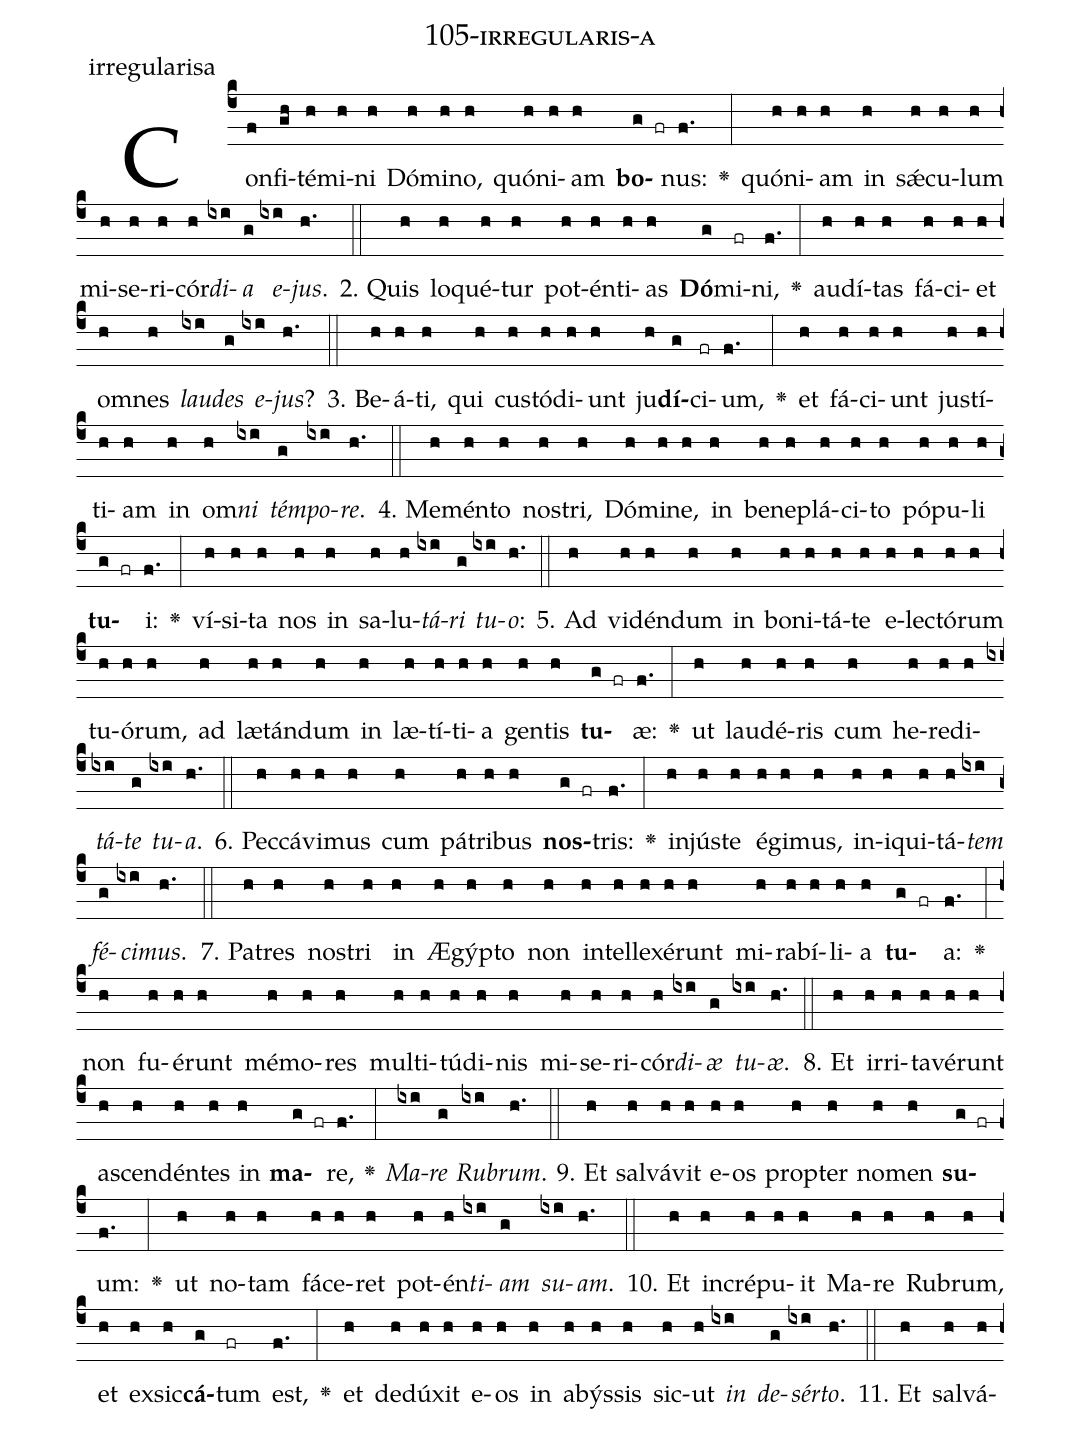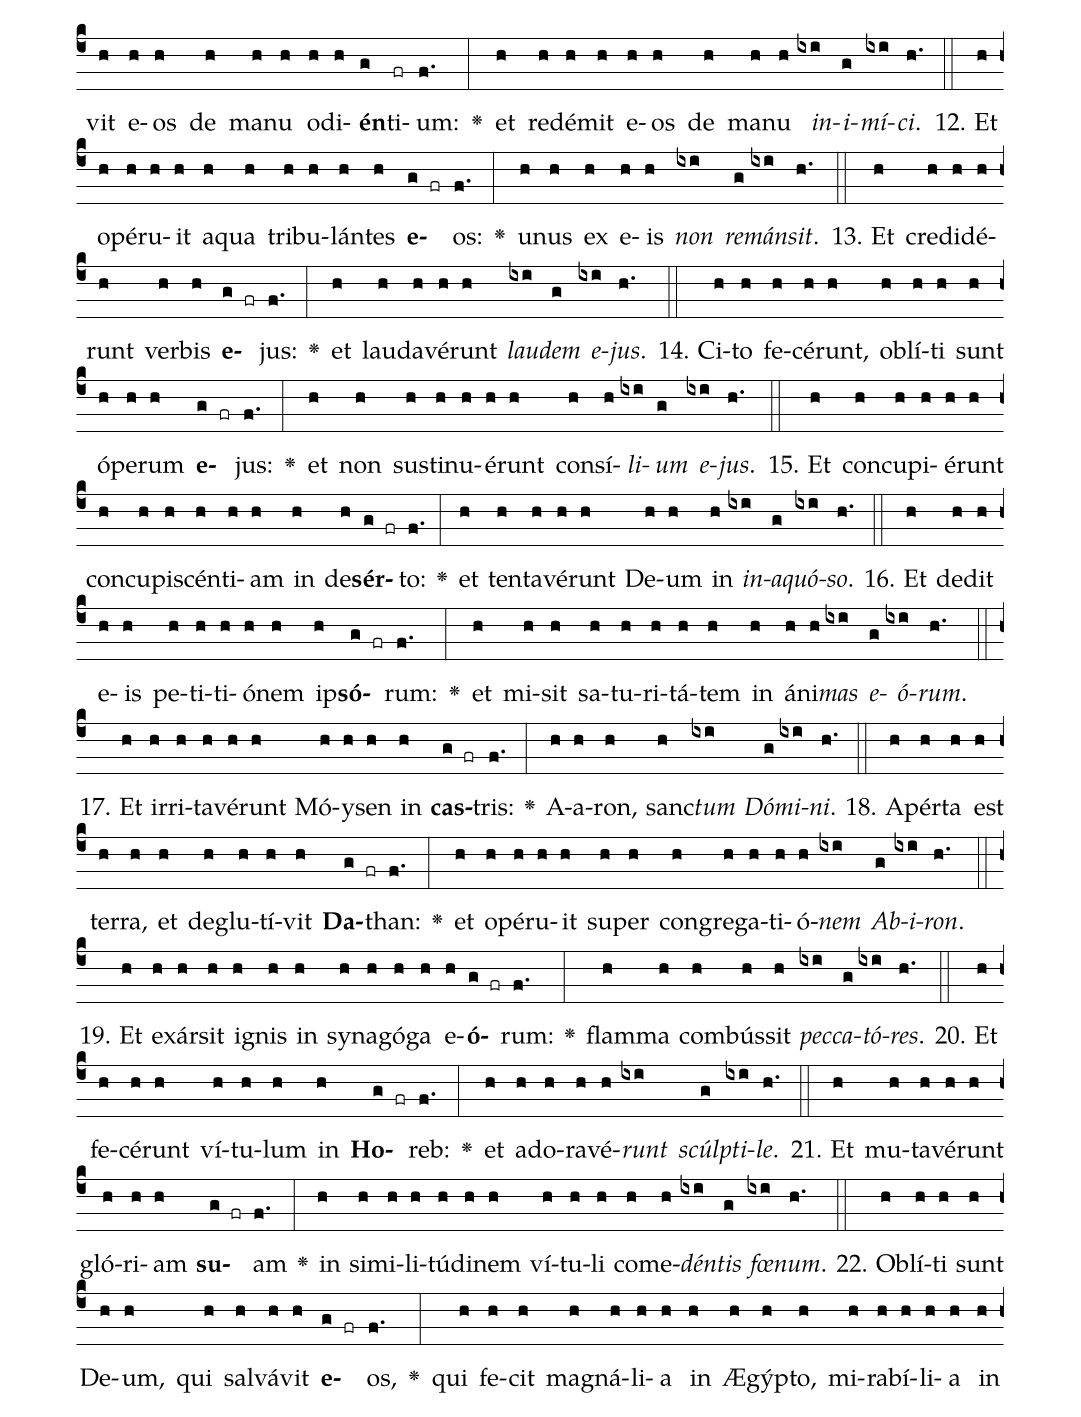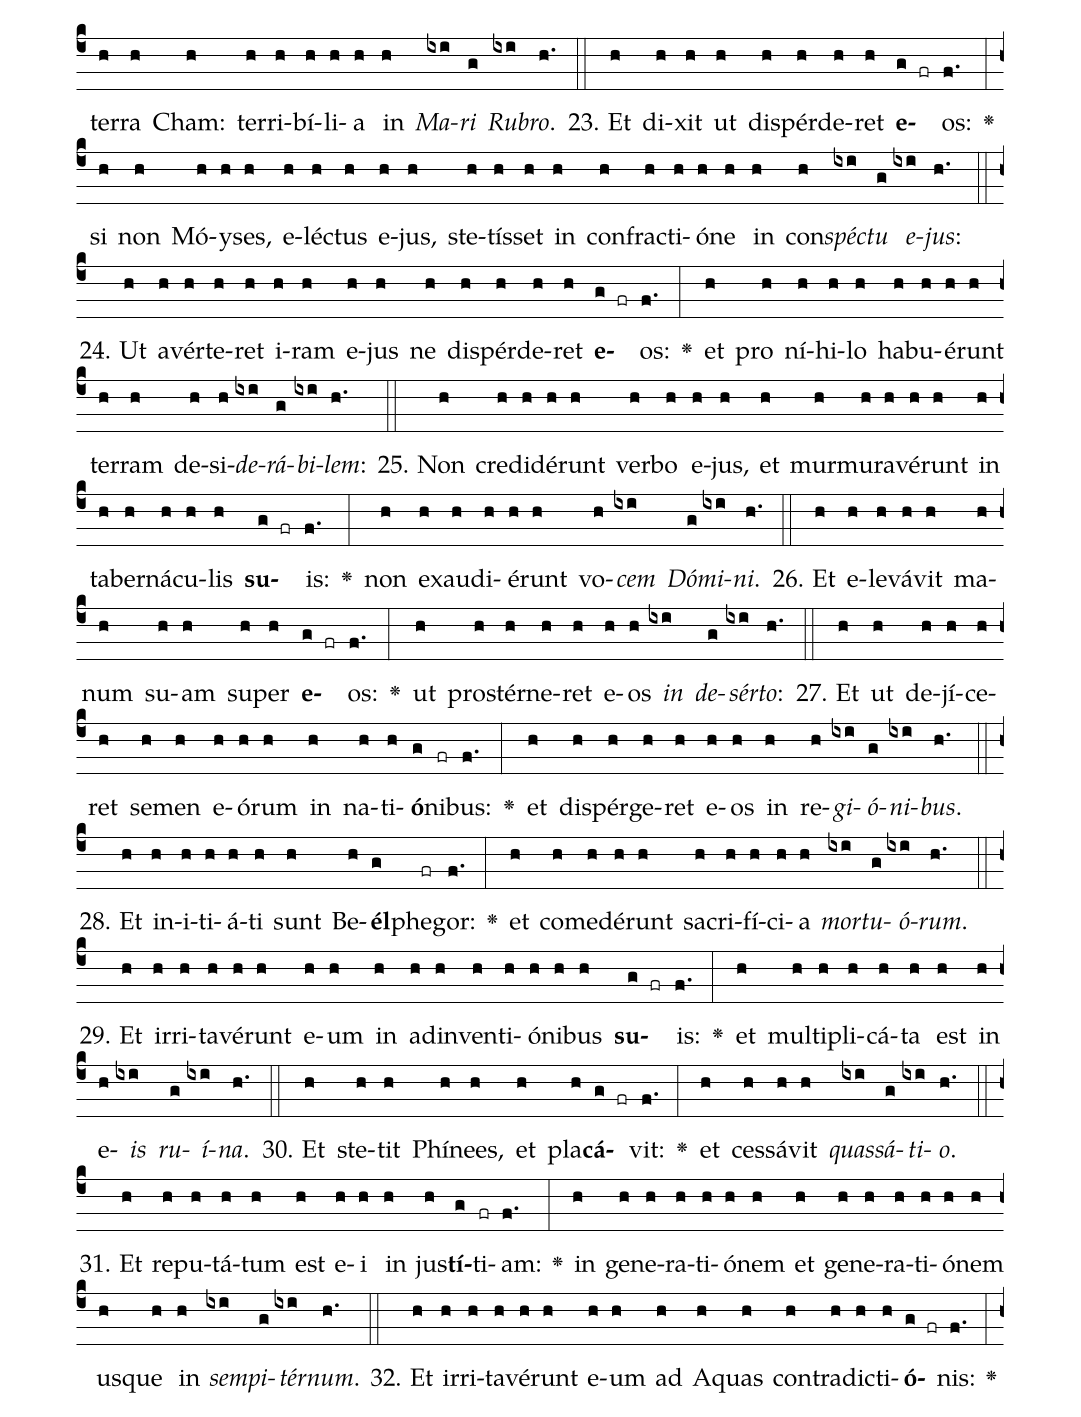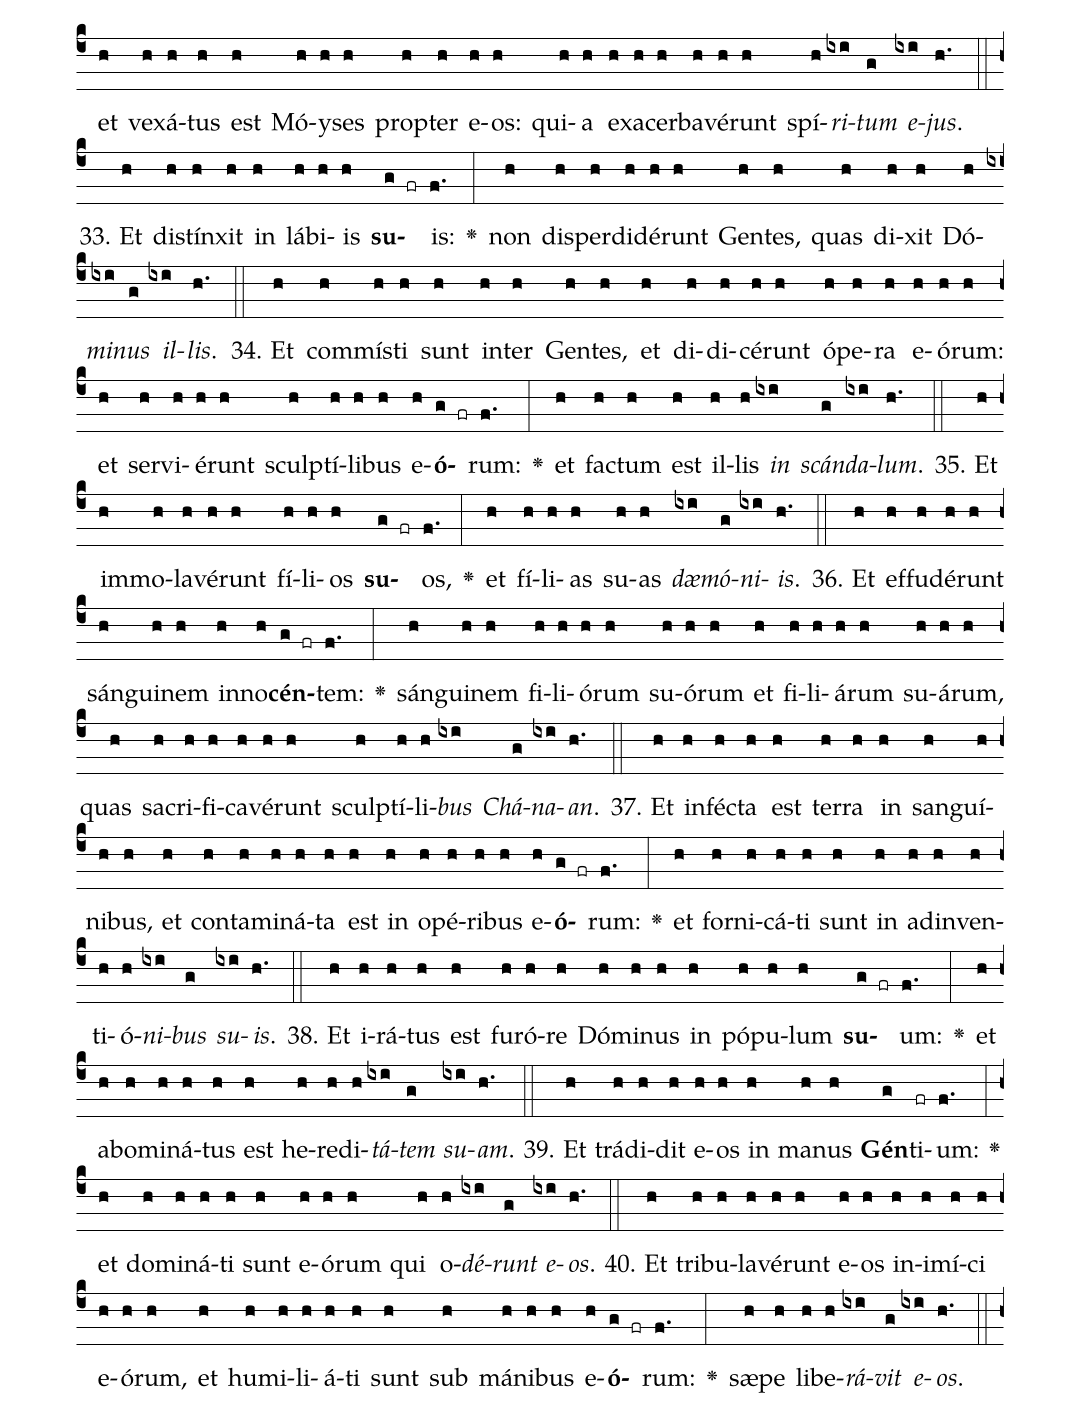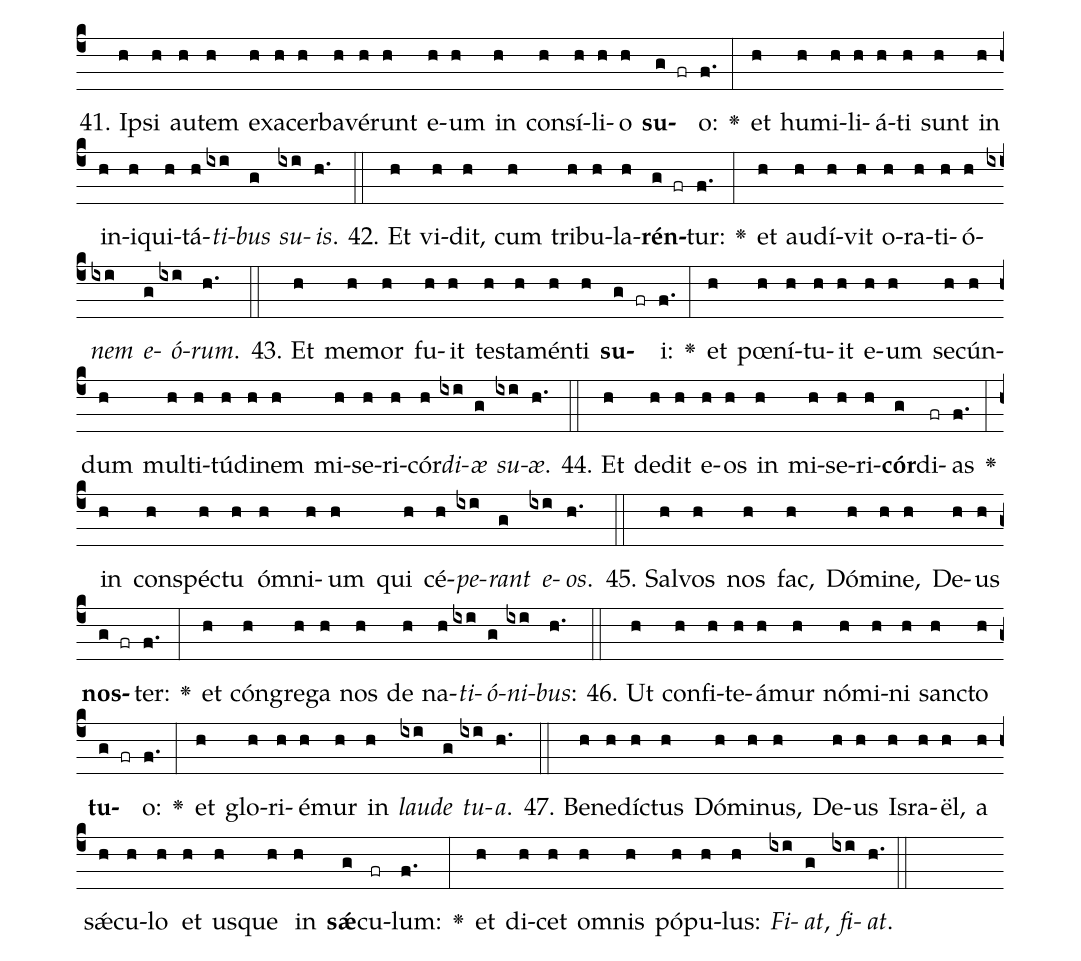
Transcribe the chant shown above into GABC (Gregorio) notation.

name: 105-irregularis-a;
annotation: irregularisa;
%%
(c4)Con(f)fi(gh)té(h)mi(h)ni(h) Dó(h)mi(h)no,(h) quón(h)i(h)am(h) <b>bo</b>(g fr)nus:(f.) <v>\greheightstar</v>(:) quón(h)i(h)am(h) in(h) sǽ(h)cu(h)lum(h) mi(h)se(h)ri(h)cór(h)<i>di</i>(ixi)<i>a</i>(g) <i>e</i>(ixi)<i>jus</i>.(h.) (::)
2. Quis(h) lo(h)qué(h)tur(h) pot(h)én(h)ti(h)as(h) <b>Dó</b>(g)mi(fr)ni,(f.) <v>\greheightstar</v>(:) au(h)dí(h)tas(h) fá(h)ci(h)et(h) om(h)nes(h) <i>lau</i>(ixi)<i>des</i>(g) <i>e</i>(ixi)<i>jus</i>?(h.) (::)
3. Be(h)á(h)ti,(h) qui(h) cus(h)tó(h)di(h)unt(h) ju(h)<b>dí</b>(g)ci(fr)um,(f.) <v>\greheightstar</v>(:) et(h) fá(h)ci(h)unt(h) jus(h)tí(h)ti(h)am(h) in(h) om(h)<i>ni</i>(ixi) <i>tém</i>(g)<i>po</i>(ixi)<i>re</i>.(h.) (::)
4. Me(h)mén(h)to(h) nos(h)tri,(h) Dó(h)mi(h)ne,(h) in(h) be(h)ne(h)plá(h)ci(h)to(h) pó(h)pu(h)li(h) <b>tu</b>(g fr)i:(f.) <v>\greheightstar</v>(:) ví(h)si(h)ta(h) nos(h) in(h) sa(h)lu(h)<i>tá</i>(ixi)<i>ri</i>(g) <i>tu</i>(ixi)<i>o</i>:(h.) (::)
5. Ad(h) vi(h)dén(h)dum(h) in(h) bo(h)ni(h)tá(h)te(h) e(h)lec(h)tó(h)rum(h) tu(h)ó(h)rum,(h) ad(h) læ(h)tán(h)dum(h) in(h) læ(h)tí(h)ti(h)a(h) gen(h)tis(h) <b>tu</b>(g fr)æ:(f.) <v>\greheightstar</v>(:) ut(h) lau(h)dé(h)ris(h) cum(h) he(h)re(h)di(h)<i>tá</i>(ixi)<i>te</i>(g) <i>tu</i>(ixi)<i>a</i>.(h.) (::)
6. Pec(h)cá(h)vi(h)mus(h) cum(h) pá(h)tri(h)bus(h) <b>nos</b>(g fr)tris:(f.) <v>\greheightstar</v>(:) in(h)jús(h)te(h) é(h)gi(h)mus,(h) in(h)i(h)qui(h)tá(h)<i>tem</i>(ixi) <i>fé</i>(g)<i>ci</i>(ixi)<i>mus</i>.(h.) (::)
7. Pa(h)tres(h) nos(h)tri(h) in(h) Æ(h)gýp(h)to(h) non(h) in(h)tel(h)le(h)xé(h)runt(h) mi(h)ra(h)bí(h)li(h)a(h) <b>tu</b>(g fr)a:(f.) <v>\greheightstar</v>(:) non(h) fu(h)é(h)runt(h) mé(h)mo(h)res(h) mul(h)ti(h)tú(h)di(h)nis(h) mi(h)se(h)ri(h)cór(h)<i>di</i>(ixi)<i>æ</i>(g) <i>tu</i>(ixi)<i>æ</i>.(h.) (::)
8. Et(h) ir(h)ri(h)ta(h)vé(h)runt(h) a(h)scen(h)dén(h)tes(h) in(h) <b>ma</b>(g fr)re,(f.) <v>\greheightstar</v>(:) <i>Ma</i>(ixi)<i>re</i>(g) <i>Ru</i>(ixi)<i>brum</i>.(h.) (::)
9. Et(h) sal(h)vá(h)vit(h) e(h)os(h) prop(h)ter(h) no(h)men(h) <b>su</b>(g fr)um:(f.) <v>\greheightstar</v>(:) ut(h) no(h)tam(h) fá(h)ce(h)ret(h) pot(h)én(h)<i>ti</i>(ixi)<i>am</i>(g) <i>su</i>(ixi)<i>am</i>.(h.) (::)
10. Et(h) in(h)cré(h)pu(h)it(h) Ma(h)re(h) Ru(h)brum,(h) et(h) ex(h)sic(h)<b>cá</b>(g)tum(fr) est,(f.) <v>\greheightstar</v>(:) et(h) de(h)dú(h)xit(h) e(h)os(h) in(h) a(h)býs(h)sis(h) sic(h)ut(h) <i>in</i>(ixi) <i>de</i>(g)<i>sér</i>(ixi)<i>to</i>.(h.) (::)
11. Et(h) sal(h)vá(h)vit(h) e(h)os(h) de(h) ma(h)nu(h) o(h)di(h)<b>én</b>(g)ti(fr)um:(f.) <v>\greheightstar</v>(:) et(h) red(h)é(h)mit(h) e(h)os(h) de(h) ma(h)nu(h) <i>in</i>(ixi)<i>i</i>(g)<i>mí</i>(ixi)<i>ci</i>.(h.) (::)
12. Et(h) o(h)pé(h)ru(h)it(h) a(h)qua(h) tri(h)bu(h)lán(h)tes(h) <b>e</b>(g fr)os:(f.) <v>\greheightstar</v>(:) u(h)nus(h) ex(h) e(h)is(h) <i>non</i>(ixi) <i>re</i>(g)<i>mán</i>(ixi)<i>sit</i>.(h.) (::)
13. Et(h) cre(h)di(h)dé(h)runt(h) ver(h)bis(h) <b>e</b>(g fr)jus:(f.) <v>\greheightstar</v>(:) et(h) lau(h)da(h)vé(h)runt(h) <i>lau</i>(ixi)<i>dem</i>(g) <i>e</i>(ixi)<i>jus</i>.(h.) (::)
14. Ci(h)to(h) fe(h)cé(h)runt,(h) ob(h)lí(h)ti(h) sunt(h) ó(h)pe(h)rum(h) <b>e</b>(g fr)jus:(f.) <v>\greheightstar</v>(:) et(h) non(h) sus(h)ti(h)nu(h)é(h)runt(h) con(h)sí(h)<i>li</i>(ixi)<i>um</i>(g) <i>e</i>(ixi)<i>jus</i>.(h.) (::)
15. Et(h) con(h)cu(h)pi(h)é(h)runt(h) con(h)cu(h)pi(h)scén(h)ti(h)am(h) in(h) de(h)<b>sér</b>(g fr)to:(f.) <v>\greheightstar</v>(:) et(h) ten(h)ta(h)vé(h)runt(h) De(h)um(h) in(h) <i>in</i>(ixi)<i>a</i>(g)<i>quó</i>(ixi)<i>so</i>.(h.) (::)
16. Et(h) de(h)dit(h) e(h)is(h) pe(h)ti(h)ti(h)ó(h)nem(h) ip(h)<b>só</b>(g fr)rum:(f.) <v>\greheightstar</v>(:) et(h) mi(h)sit(h) sa(h)tu(h)ri(h)tá(h)tem(h) in(h) á(h)ni(h)<i>mas</i>(ixi) <i>e</i>(g)<i>ó</i>(ixi)<i>rum</i>.(h.) (::)
17. Et(h) ir(h)ri(h)ta(h)vé(h)runt(h) Mó(h)y(h)sen(h) in(h) <b>cas</b>(g fr)tris:(f.) <v>\greheightstar</v>(:) A(h)a(h)ron,(h) sanc(h)<i>tum</i>(ixi) <i>Dó</i>(g)<i>mi</i>(ixi)<i>ni</i>.(h.) (::)
18. A(h)pér(h)ta(h) est(h) ter(h)ra,(h) et(h) de(h)glu(h)tí(h)vit(h) <b>Da</b>(g fr)than:(f.) <v>\greheightstar</v>(:) et(h) o(h)pé(h)ru(h)it(h) su(h)per(h) con(h)gre(h)ga(h)ti(h)ó(h)<i>nem</i>(ixi) <i>Ab</i>(g)<i>i</i>(ixi)<i>ron</i>.(h.) (::)
19. Et(h) ex(h)ár(h)sit(h) i(h)gnis(h) in(h) sy(h)na(h)gó(h)ga(h) e(h)<b>ó</b>(g fr)rum:(f.) <v>\greheightstar</v>(:) flam(h)ma(h) com(h)bús(h)sit(h) <i>pec</i>(ixi)<i>ca</i>(g)<i>tó</i>(ixi)<i>res</i>.(h.) (::)
20. Et(h) fe(h)cé(h)runt(h) ví(h)tu(h)lum(h) in(h) <b>Ho</b>(g fr)reb:(f.) <v>\greheightstar</v>(:) et(h) ad(h)o(h)ra(h)vé(h)<i>runt</i>(ixi) <i>scúlp</i>(g)<i>ti</i>(ixi)<i>le</i>.(h.) (::)
21. Et(h) mu(h)ta(h)vé(h)runt(h) gló(h)ri(h)am(h) <b>su</b>(g fr)am(f.) <v>\greheightstar</v>(:) in(h) si(h)mi(h)li(h)tú(h)di(h)nem(h) ví(h)tu(h)li(h) com(h)e(h)<i>dén</i>(ixi)<i>tis</i>(g) <i>fœ</i>(ixi)<i>num</i>.(h.) (::)
22. Ob(h)lí(h)ti(h) sunt(h) De(h)um,(h) qui(h) sal(h)vá(h)vit(h) <b>e</b>(g fr)os,(f.) <v>\greheightstar</v>(:) qui(h) fe(h)cit(h) ma(h)gná(h)li(h)a(h) in(h) Æ(h)gýp(h)to,(h) mi(h)ra(h)bí(h)li(h)a(h) in(h) ter(h)ra(h) Cham:(h) ter(h)ri(h)bí(h)li(h)a(h) in(h) <i>Ma</i>(ixi)<i>ri</i>(g) <i>Ru</i>(ixi)<i>bro</i>.(h.) (::)
23. Et(h) di(h)xit(h) ut(h) dis(h)pér(h)de(h)ret(h) <b>e</b>(g fr)os:(f.) <v>\greheightstar</v>(:) si(h) non(h) Mó(h)y(h)ses,(h) e(h)léc(h)tus(h) e(h)jus,(h) ste(h)tís(h)set(h) in(h) con(h)frac(h)ti(h)ó(h)ne(h) in(h) con(h)<i>spéc</i>(ixi)<i>tu</i>(g) <i>e</i>(ixi)<i>jus</i>:(h.) (::)
24. Ut(h) a(h)vér(h)te(h)ret(h) i(h)ram(h) e(h)jus(h) ne(h) dis(h)pér(h)de(h)ret(h) <b>e</b>(g fr)os:(f.) <v>\greheightstar</v>(:) et(h) pro(h) ní(h)hi(h)lo(h) ha(h)bu(h)é(h)runt(h) ter(h)ram(h) de(h)si(h)<i>de</i>(ixi)<i>rá</i>(g)<i>bi</i>(ixi)<i>lem</i>:(h.) (::)
25. Non(h) cre(h)di(h)dé(h)runt(h) ver(h)bo(h) e(h)jus,(h) et(h) mur(h)mu(h)ra(h)vé(h)runt(h) in(h) ta(h)ber(h)ná(h)cu(h)lis(h) <b>su</b>(g fr)is:(f.) <v>\greheightstar</v>(:) non(h) ex(h)au(h)di(h)é(h)runt(h) vo(h)<i>cem</i>(ixi) <i>Dó</i>(g)<i>mi</i>(ixi)<i>ni</i>.(h.) (::)
26. Et(h) e(h)le(h)vá(h)vit(h) ma(h)num(h) su(h)am(h) su(h)per(h) <b>e</b>(g fr)os:(f.) <v>\greheightstar</v>(:) ut(h) pro(h)stér(h)ne(h)ret(h) e(h)os(h) <i>in</i>(ixi) <i>de</i>(g)<i>sér</i>(ixi)<i>to</i>:(h.) (::)
27. Et(h) ut(h) de(h)jí(h)ce(h)ret(h) se(h)men(h) e(h)ó(h)rum(h) in(h) na(h)ti(h)<b>ó</b>(g)ni(fr)bus:(f.) <v>\greheightstar</v>(:) et(h) di(h)spér(h)ge(h)ret(h) e(h)os(h) in(h) re(h)<i>gi</i>(ixi)<i>ó</i>(g)<i>ni</i>(ixi)<i>bus</i>.(h.) (::)
28. Et(h) in(h)i(h)ti(h)á(h)ti(h) sunt(h) Be(h)<b>él</b>(g)phe(fr)gor:(f.) <v>\greheightstar</v>(:) et(h) com(h)e(h)dé(h)runt(h) sa(h)cri(h)fí(h)ci(h)a(h) <i>mor</i>(ixi)<i>tu</i>(g)<i>ó</i>(ixi)<i>rum</i>.(h.) (::)
29. Et(h) ir(h)ri(h)ta(h)vé(h)runt(h) e(h)um(h) in(h) ad(h)in(h)ven(h)ti(h)ó(h)ni(h)bus(h) <b>su</b>(g fr)is:(f.) <v>\greheightstar</v>(:) et(h) mul(h)ti(h)pli(h)cá(h)ta(h) est(h) in(h) e(h)<i>is</i>(ixi) <i>ru</i>(g)<i>í</i>(ixi)<i>na</i>.(h.) (::)
30. Et(h) ste(h)tit(h) Phí(h)nees,(h) et(h) pla(h)<b>cá</b>(g fr)vit:(f.) <v>\greheightstar</v>(:) et(h) ces(h)sá(h)vit(h) <i>quas</i>(ixi)<i>sá</i>(g)<i>ti</i>(ixi)<i>o</i>.(h.) (::)
31. Et(h) re(h)pu(h)tá(h)tum(h) est(h) e(h)i(h) in(h) jus(h)<b>tí</b>(g)ti(fr)am:(f.) <v>\greheightstar</v>(:) in(h) ge(h)ne(h)ra(h)ti(h)ó(h)nem(h) et(h) ge(h)ne(h)ra(h)ti(h)ó(h)nem(h) us(h)que(h) in(h) <i>sem</i>(ixi)<i>pi</i>(g)<i>tér</i>(ixi)<i>num</i>.(h.) (::)
32. Et(h) ir(h)ri(h)ta(h)vé(h)runt(h) e(h)um(h) ad(h) A(h)quas(h) con(h)tra(h)dic(h)ti(h)<b>ó</b>(g fr)nis:(f.) <v>\greheightstar</v>(:) et(h) ve(h)xá(h)tus(h) est(h) Mó(h)y(h)ses(h) prop(h)ter(h) e(h)os:(h) qui(h)a(h) ex(h)a(h)cer(h)ba(h)vé(h)runt(h) spí(h)<i>ri</i>(ixi)<i>tum</i>(g) <i>e</i>(ixi)<i>jus</i>.(h.) (::)
33. Et(h) di(h)stín(h)xit(h) in(h) lá(h)bi(h)is(h) <b>su</b>(g fr)is:(f.) <v>\greheightstar</v>(:) non(h) dis(h)per(h)di(h)dé(h)runt(h) Gen(h)tes,(h) quas(h) di(h)xit(h) Dó(h)<i>mi</i>(ixi)<i>nus</i>(g) <i>il</i>(ixi)<i>lis</i>.(h.) (::)
34. Et(h) com(h)mís(h)ti(h) sunt(h) in(h)ter(h) Gen(h)tes,(h) et(h) di(h)di(h)cé(h)runt(h) ó(h)pe(h)ra(h) e(h)ó(h)rum:(h) et(h) ser(h)vi(h)é(h)runt(h) sculp(h)tí(h)li(h)bus(h) e(h)<b>ó</b>(g fr)rum:(f.) <v>\greheightstar</v>(:) et(h) fac(h)tum(h) est(h) il(h)lis(h) <i>in</i>(ixi) <i>scán</i>(g)<i>da</i>(ixi)<i>lum</i>.(h.) (::)
35. Et(h) im(h)mo(h)la(h)vé(h)runt(h) fí(h)li(h)os(h) <b>su</b>(g fr)os,(f.) <v>\greheightstar</v>(:) et(h) fí(h)li(h)as(h) su(h)as(h) <i>dæ</i>(ixi)<i>mó</i>(g)<i>ni</i>(ixi)<i>is</i>.(h.) (::)
36. Et(h) ef(h)fu(h)dé(h)runt(h) sán(h)gui(h)nem(h) in(h)no(h)<b>cén</b>(g fr)tem:(f.) <v>\greheightstar</v>(:) sán(h)gui(h)nem(h) fi(h)li(h)ó(h)rum(h) su(h)ó(h)rum(h) et(h) fi(h)li(h)á(h)rum(h) su(h)á(h)rum,(h) quas(h) sa(h)cri(h)fi(h)ca(h)vé(h)runt(h) sculp(h)tí(h)li(h)<i>bus</i>(ixi) <i>Chá</i>(g)<i>na</i>(ixi)<i>an</i>.(h.) (::)
37. Et(h) in(h)féc(h)ta(h) est(h) ter(h)ra(h) in(h) san(h)guí(h)ni(h)bus,(h) et(h) con(h)ta(h)mi(h)ná(h)ta(h) est(h) in(h) o(h)pé(h)ri(h)bus(h) e(h)<b>ó</b>(g fr)rum:(f.) <v>\greheightstar</v>(:) et(h) for(h)ni(h)cá(h)ti(h) sunt(h) in(h) ad(h)in(h)ven(h)ti(h)ó(h)<i>ni</i>(ixi)<i>bus</i>(g) <i>su</i>(ixi)<i>is</i>.(h.) (::)
38. Et(h) i(h)rá(h)tus(h) est(h) fu(h)ró(h)re(h) Dó(h)mi(h)nus(h) in(h) pó(h)pu(h)lum(h) <b>su</b>(g fr)um:(f.) <v>\greheightstar</v>(:) et(h) ab(h)o(h)mi(h)ná(h)tus(h) est(h) he(h)re(h)di(h)<i>tá</i>(ixi)<i>tem</i>(g) <i>su</i>(ixi)<i>am</i>.(h.) (::)
39. Et(h) trá(h)di(h)dit(h) e(h)os(h) in(h) ma(h)nus(h) <b>Gén</b>(g)ti(fr)um:(f.) <v>\greheightstar</v>(:) et(h) do(h)mi(h)ná(h)ti(h) sunt(h) e(h)ó(h)rum(h) qui(h) o(h)<i>dé</i>(ixi)<i>runt</i>(g) <i>e</i>(ixi)<i>os</i>.(h.) (::)
40. Et(h) tri(h)bu(h)la(h)vé(h)runt(h) e(h)os(h) in(h)i(h)mí(h)ci(h) e(h)ó(h)rum,(h) et(h) hu(h)mi(h)li(h)á(h)ti(h) sunt(h) sub(h) má(h)ni(h)bus(h) e(h)<b>ó</b>(g fr)rum:(f.) <v>\greheightstar</v>(:) sæ(h)pe(h) li(h)be(h)<i>rá</i>(ixi)<i>vit</i>(g) <i>e</i>(ixi)<i>os</i>.(h.) (::)
41. Ip(h)si(h) au(h)tem(h) ex(h)a(h)cer(h)ba(h)vé(h)runt(h) e(h)um(h) in(h) con(h)sí(h)li(h)o(h) <b>su</b>(g fr)o:(f.) <v>\greheightstar</v>(:) et(h) hu(h)mi(h)li(h)á(h)ti(h) sunt(h) in(h) in(h)i(h)qui(h)tá(h)<i>ti</i>(ixi)<i>bus</i>(g) <i>su</i>(ixi)<i>is</i>.(h.) (::)
42. Et(h) vi(h)dit,(h) cum(h) tri(h)bu(h)la(h)<b>rén</b>(g fr)tur:(f.) <v>\greheightstar</v>(:) et(h) au(h)dí(h)vit(h) o(h)ra(h)ti(h)ó(h)<i>nem</i>(ixi) <i>e</i>(g)<i>ó</i>(ixi)<i>rum</i>.(h.) (::)
43. Et(h) me(h)mor(h) fu(h)it(h) tes(h)ta(h)mén(h)ti(h) <b>su</b>(g fr)i:(f.) <v>\greheightstar</v>(:) et(h) pœ(h)ní(h)tu(h)it(h) e(h)um(h) se(h)cún(h)dum(h) mul(h)ti(h)tú(h)di(h)nem(h) mi(h)se(h)ri(h)cór(h)<i>di</i>(ixi)<i>æ</i>(g) <i>su</i>(ixi)<i>æ</i>.(h.) (::)
44. Et(h) de(h)dit(h) e(h)os(h) in(h) mi(h)se(h)ri(h)<b>cór</b>(g)di(fr)as(f.) <v>\greheightstar</v>(:) in(h) con(h)spéc(h)tu(h) óm(h)ni(h)um(h) qui(h) cé(h)<i>pe</i>(ixi)<i>rant</i>(g) <i>e</i>(ixi)<i>os</i>.(h.) (::)
45. Sal(h)vos(h) nos(h) fac,(h) Dó(h)mi(h)ne,(h) De(h)us(h) <b>nos</b>(g fr)ter:(f.) <v>\greheightstar</v>(:) et(h) cón(h)gre(h)ga(h) nos(h) de(h) na(h)<i>ti</i>(ixi)<i>ó</i>(g)<i>ni</i>(ixi)<i>bus</i>:(h.) (::)
46. Ut(h) con(h)fi(h)te(h)á(h)mur(h) nó(h)mi(h)ni(h) sanc(h)to(h) <b>tu</b>(g fr)o:(f.) <v>\greheightstar</v>(:) et(h) glo(h)ri(h)é(h)mur(h) in(h) <i>lau</i>(ixi)<i>de</i>(g) <i>tu</i>(ixi)<i>a</i>.(h.) (::)
47. Be(h)ne(h)díc(h)tus(h) Dó(h)mi(h)nus,(h) De(h)us(h) Is(h)ra(h)ël,(h) a(h) sǽ(h)cu(h)lo(h) et(h) us(h)que(h) in(h) <b>sǽ</b>(g)cu(fr)lum:(f.) <v>\greheightstar</v>(:) et(h) di(h)cet(h) om(h)nis(h) pó(h)pu(h)lus:(h) <i>Fi</i>(ixi)<i>at</i>,(g) <i>fi</i>(ixi)<i>at</i>.(h.) (::)
